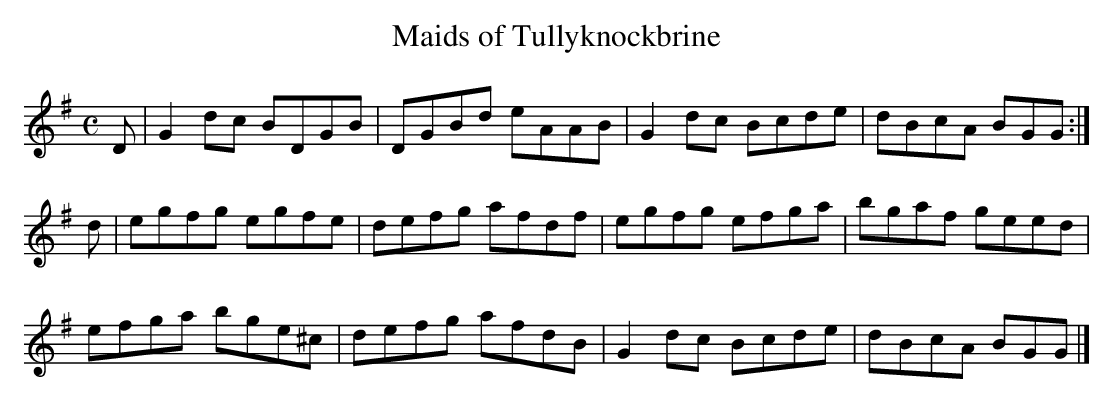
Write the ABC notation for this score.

X:1
T:Maids of Tullyknockbrine
M:C
L:1/8
K:G Major
D|G2dc BDGB|DGBd eAAB|G2dc Bcde|dBcA BGG:|!
d|egfg egfe|defg afdf|egfg efga|bgaf geed|!
efga bge^c|defg afdB|G2dc Bcde|dBcA BGG|]!
